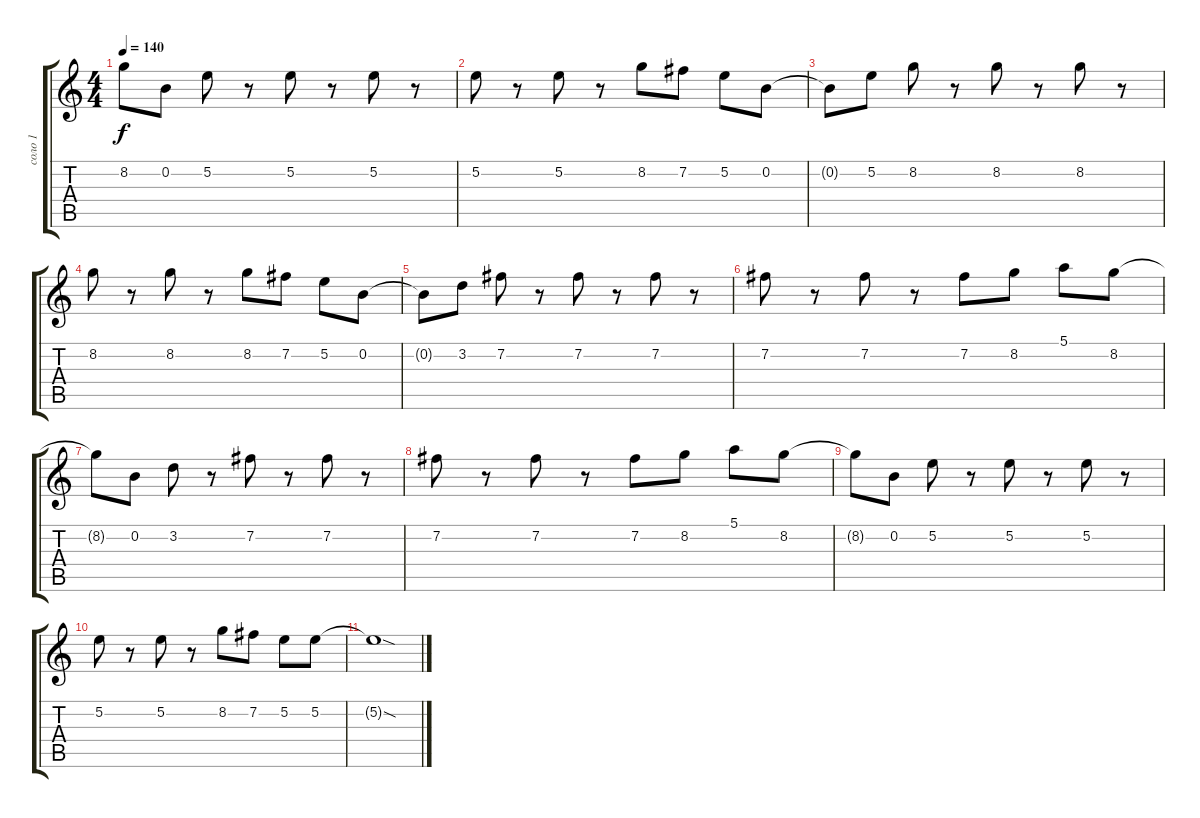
\track ("соло 1" "соло 1") {instrument overdrivenguitar}
\staff {score tabs}
\tuning (E4 B3 G3 D3 A2 E2) {hide}
\ts (4 4)
\tempo 140
\clef g2
\ks c
8.2{t}.8{dy f} 0.2.8 5.2.8 r.8 5.2.8 r.8 5.2.8 r.8 |
5.2.8 r.8 5.2.8 r.8 8.2.8 7.2.8 5.2.8 0.2.8 |
0.2{t}.8 5.2.8 8.2.8 r.8 8.2.8 r.8 8.2.8 r.8 |
8.2.8 r.8 8.2.8 r.8 8.2.8 7.2.8 5.2.8 0.2.8 |
0.2{t}.8 3.2.8 7.2.8 r.8 7.2.8 r.8 7.2.8 r.8 |
7.2.8 r.8 7.2.8 r.8 7.2.8 8.2.8 5.1.8 8.2.8 |
8.2{t}.8 0.2.8 3.2.8 r.8 7.2.8 r.8 7.2.8 r.8 |
7.2.8 r.8 7.2.8 r.8 7.2.8 8.2.8 5.1.8 8.2.8 |
8.2{t}.8 0.2.8 5.2.8 r.8 5.2.8 r.8 5.2.8 r.8 |
5.2.8 r.8 5.2.8 r.8 8.2.8 7.2.8 5.2.8 5.2.8 |
5.2{sod t}.1
